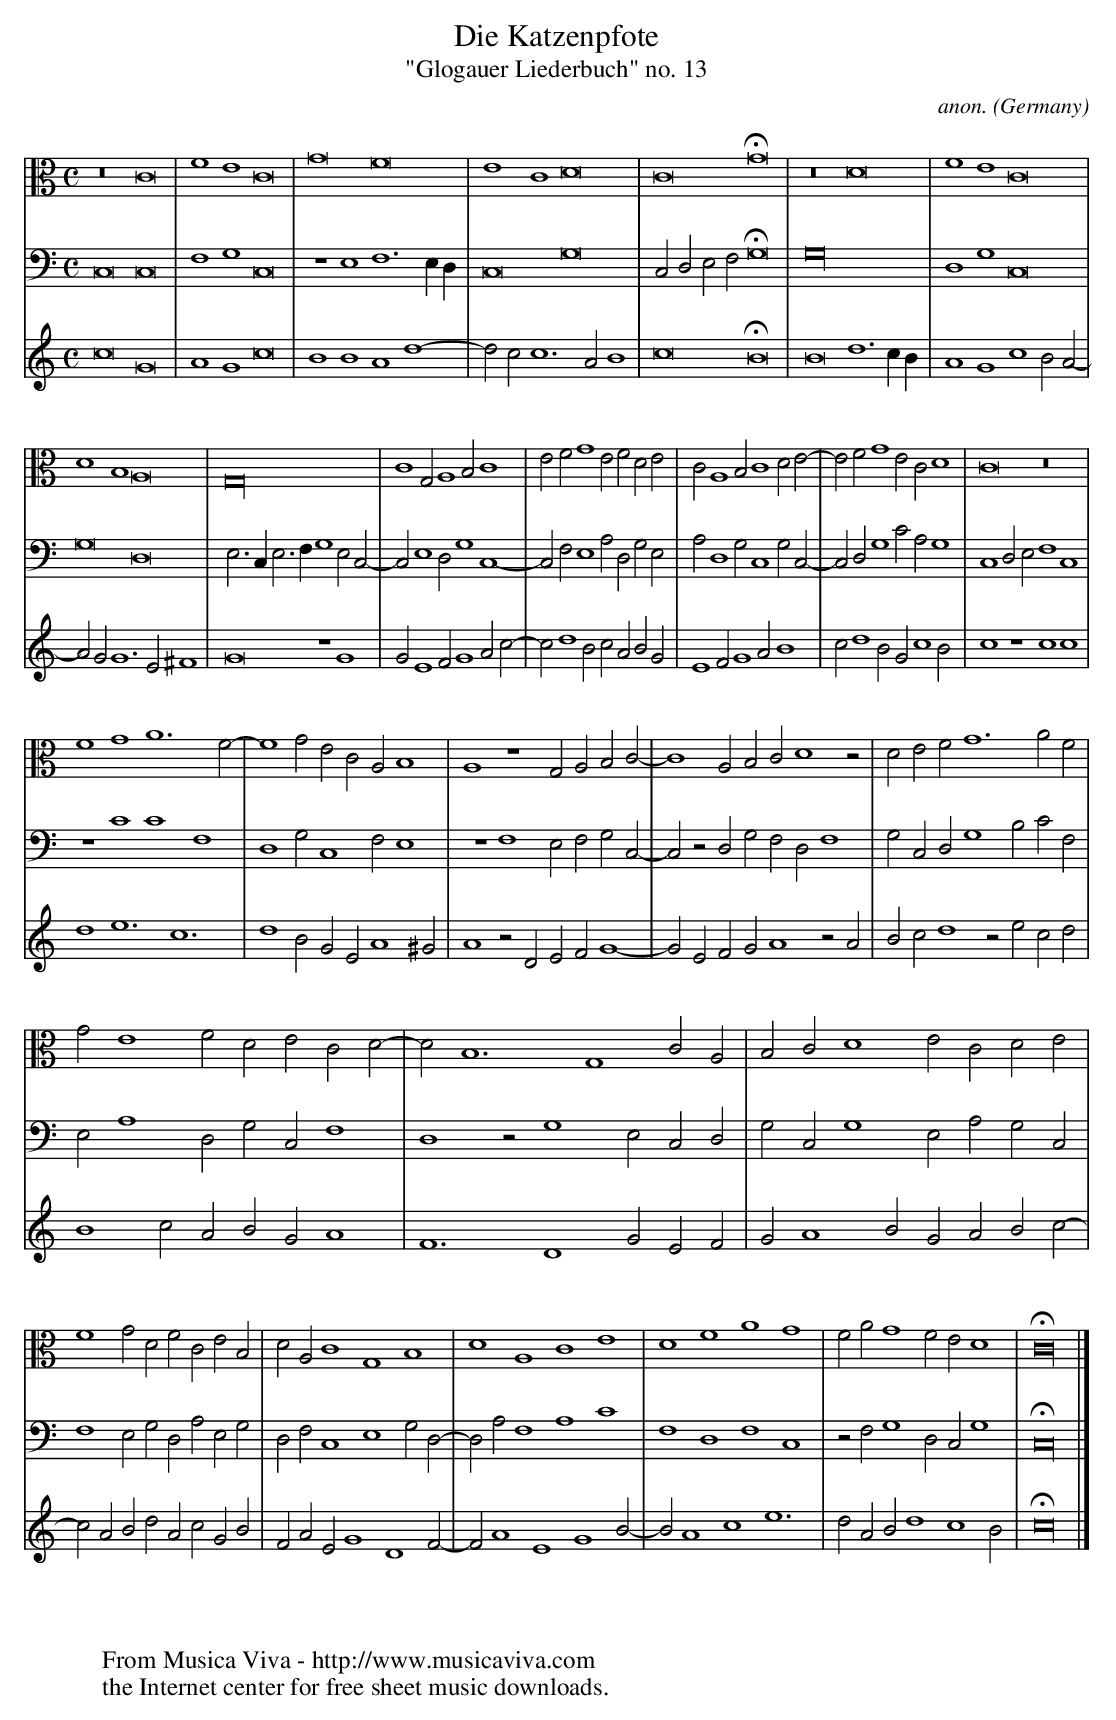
X:1
T:Die Katzenpfote
T:"Glogauer Liederbuch" no. 13
C:anon.
O:Germany
V:2 alto
V:3 bass
M:C
L:1/1
K:C
V:1
c2G2|AGc2|BBAd-|d/c/c>AB|c2HB2|B2d3/2c//B//|AGcB/A/-|A/G/G>E^F|
G2zG|G/EF/GA/c/-|c/dB/c/A/B/G/|EF/GA/B|c/dB/G/cB/|czcc|de>c2>|
d2B/G/E/A^G/|Az/D/E/F/G-|G/E/F/G/Az/A/|B/c/dz/e/c/d/|Bc/A/B/G/A|F>D2G/E/F/|
G/AB/G/A/B/c/-|c/A/B/d/A/c/G/B/|F/A/E/GDF/-|F/AEGB/-|B/Ace>|d2/A/B/dcB/|Hc4|]
V:2
z2C2|FEC2|G2F2|ECD2|C2HG2|z2D2|FEC2|
DB,A,2|G,4|CG,/A,B,/C|E/F/GE/F/D/E/|C/A,B,/CD/E/-|E/F/GE/C/D|C2z2|
FGA>F-|FG/E/C/A,/B,|A,zG,/A,/B,/C/-|CA,/B,/C/Dz/|D/E/F/G>AF/|
G/EF/D/E/C/D/-|D/B,>G,2C/A,/|B,/C/DE/C/D/E/|
FG/D/F/C/E/B,/|D/A,/CG,B,|DA,CE|DFAG|F/A/GF/E/D|HC4|]
V:3
C,2C,2|F,G,C,2|zE,F,>E,/D,/4|C,2G,2|C,/D,/E,/F,/HG,2|G,4|D,G,C,2|
G,2D,2|E,/>C,/E,/>F,/G,E,/C,/-|C,/E,D,/G,C,-|C,/F,/E,A,/D,/G,/E,/|A,/D,G,/C,G,/C,/-|C,/D,/G,C/A,/G,|C,D,/E,/F,C,|
zCCF,|D,G,/C,F,/E,|zF,E,/F,/G,/C,/-|C,/z/D,/G,/F,/D,/F,|G,/C,/D,/G,B,/C/F,/|E,/A,D,/G,/C,/F,|D,z/G,E,/C,/D,/|
G,/C,/G,E,/A,/G,/C,/|F,E,/G,/D,/A,/E,/G,/|D,/F,/C,E,G,/D,/-|D,/A,/F,A,C|F,D,F,C,|z/F,/G,D,/C,/G,|HC,4|]
W:
W:
W:  From Musica Viva - http://www.musicaviva.com
W:  the Internet center for free sheet music downloads.
